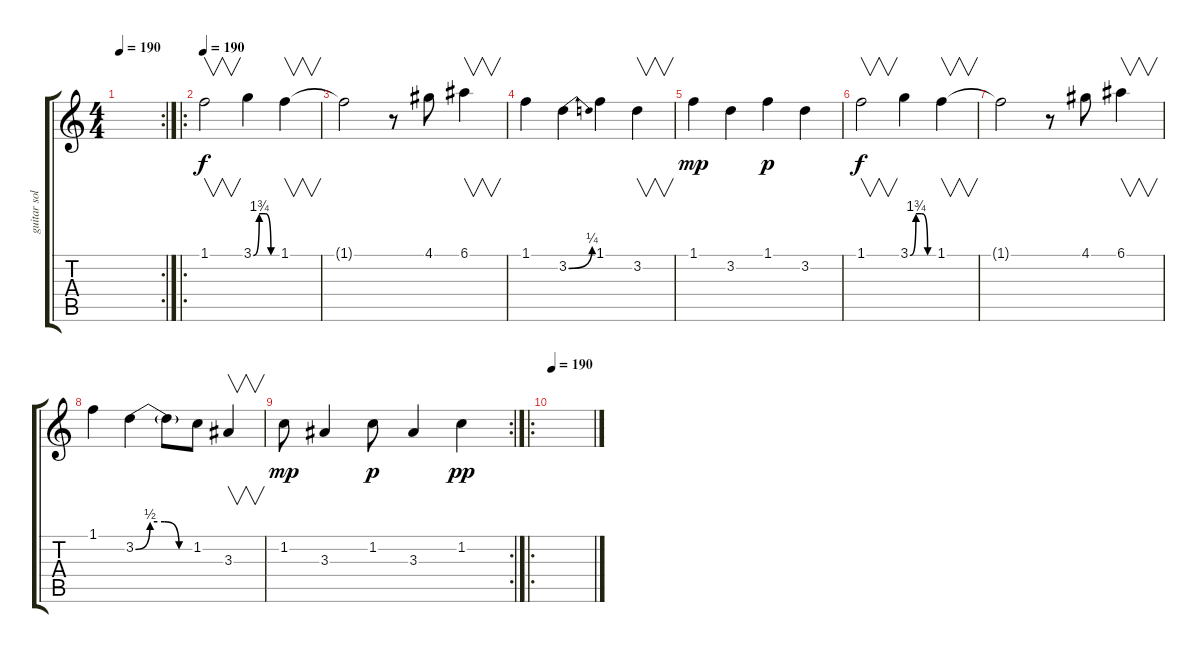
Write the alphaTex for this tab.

\track ("guitar solo" "guitar sol") {instrument overdrivenguitar}
\staff {score tabs}
\tuning (E4 B3 G3 D3 A2 E2) {hide}
\rc 2
\ts (4 4)
\tempo 190
\clef g2
\ks c
|
\ro
\tempo 190
1.1.2{v} 3.1{be (custom 0 0 15 7 30 7 45 0 60 0)}.4 1.1.4{v} |
1.1{t}.2 r.8 4.1.8 6.1.4{v} |
1.1.4 3.2{be (bend 0 0 60 1)}.4 1.1.4 3.2.4{v} |
1.1.4{dy mp} 3.2.4 1.1.4{dy p} 3.2.4 |
1.1.2{v dy f} 3.1{be (custom 0 0 15 7 30 7 45 0 60 0)}.4 1.1.4{v} |
1.1{t}.2 r.8 4.1.8 6.1.4{v} |
1.1.4 3.2{be (custom 0 0 15 2 30 2 45 0 60 0)}.4 3.2{t}.8 1.2.8 3.3.4{v} |
\rc 2
1.2.8{dy mp} 3.3.4 1.2.8{dy p} 3.3.4 1.2.4{dy pp} |
\ro
\tempo 190
